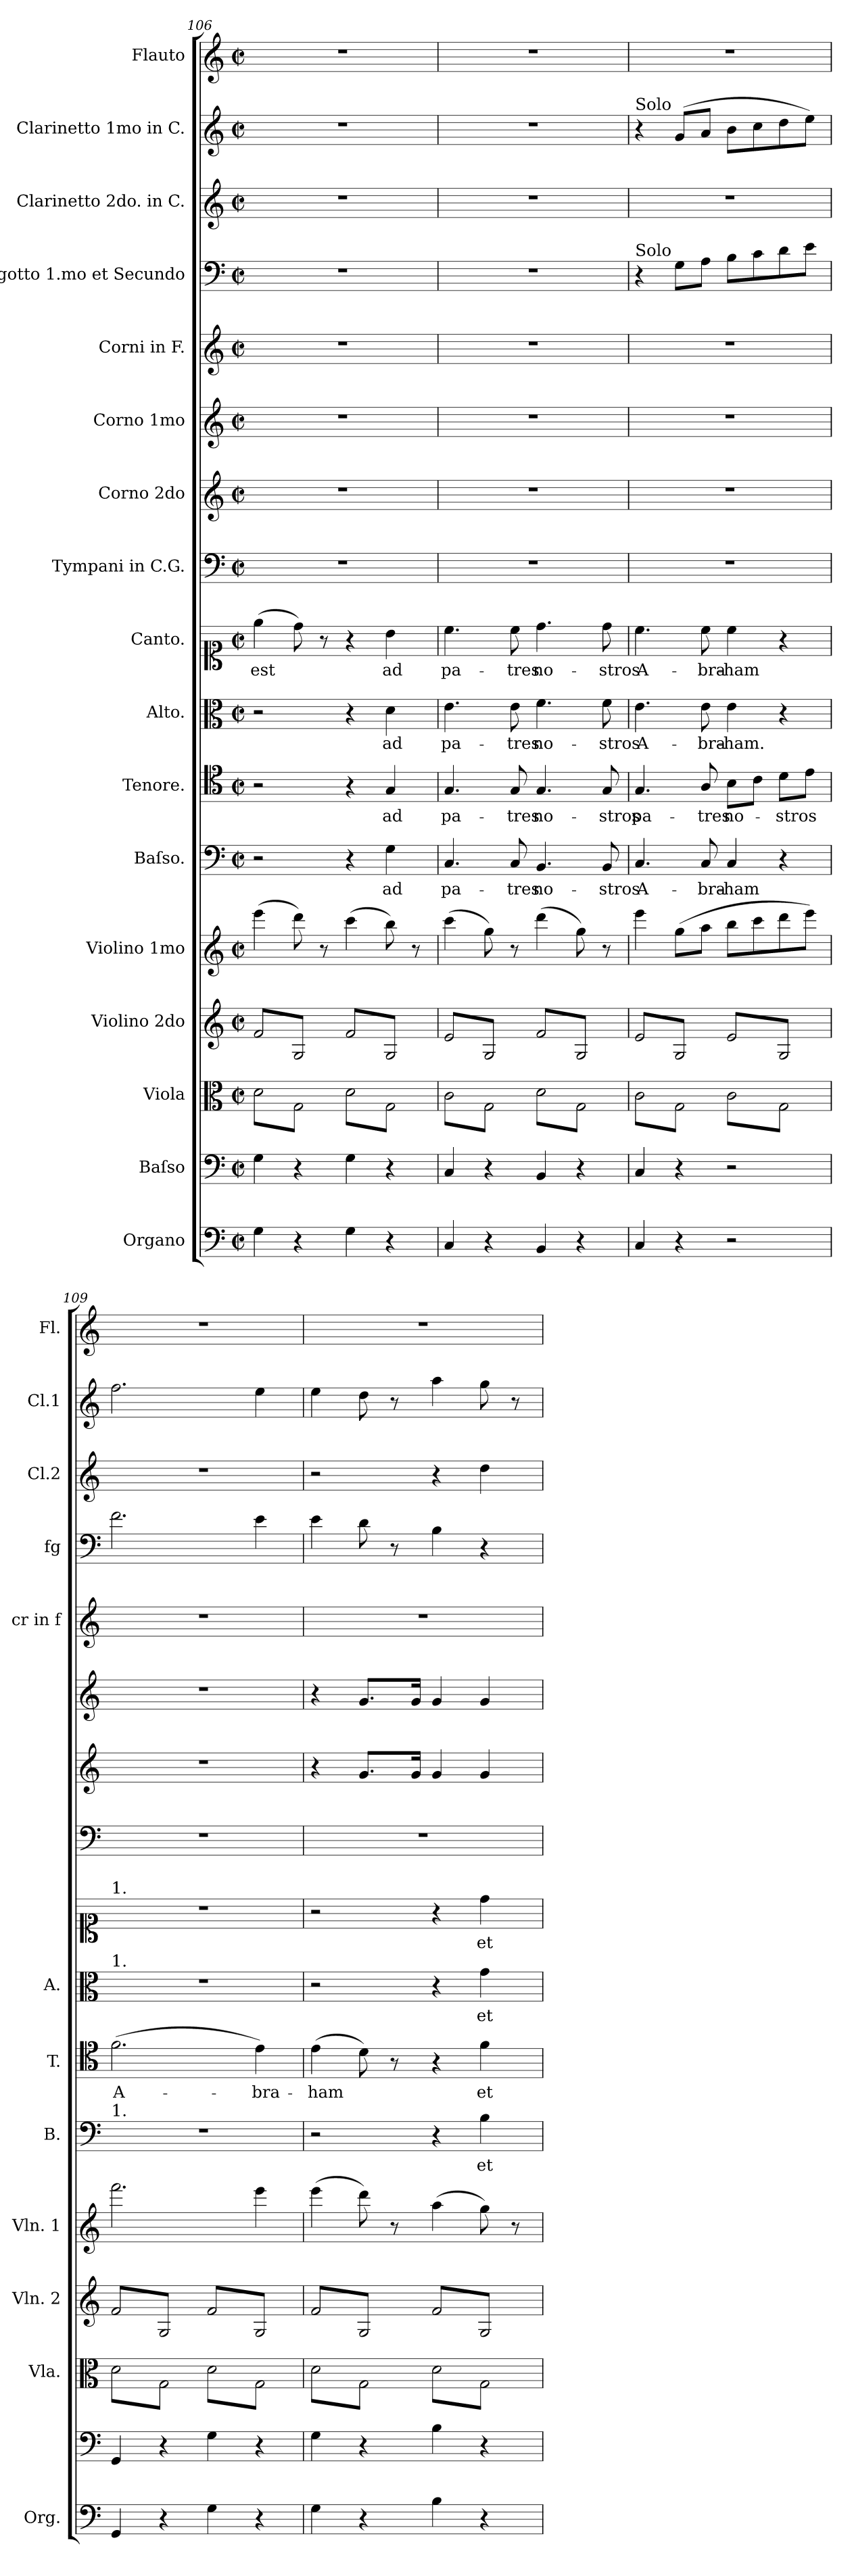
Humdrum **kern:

**kern	**kern	**kern	**kern	**kern	**kern	**text	**kern	**text	**kern	**text	**kern	**text	**kern	**kern	**kern	**kern	**kern	**kern	**kern	**kern
*part17	*part16	*part15	*part14	*part13	*part12	*part12	*part11	*part11	*part10	*part10	*part9	*part9	*part8	*part7	*part6	*part5	*part4	*part3	*part2	*part1
*staff17	*staff16	*staff15	*staff14	*staff13	*staff12	*staff12	*staff11	*staff11	*staff10	*staff10	*staff9	*staff9	*staff8	*staff7	*staff6	*staff5	*staff4	*staff3	*staff2	*staff1
*I"Organo	*I"Baſso	*I"Viola	*I"Violino 2do	*I"Violino 1mo	*I"Baſso.	*	*I"Tenore.	*	*I"Alto.	*	*I"Canto.	*	*I"Tympani in C.G.	*I"Corno 2do	*I"Corno 1mo	*I"Corni in F.	*I"Fagotto 1.mo et Secundo	*I"Clarinetto 2do. in C.	*I"Clarinetto 1mo in C.	*I"Flauto
*I'Org.	*	*I'Vla.	*I'Vln. 2	*I'Vln. 1	*I'B.	*	*I'T.	*	*I'A.	*	*	*	*	*	*	*I'cr in f	*I'fg	*I'Cl.2	*I'Cl.1	*I'Fl.
*clefF4	*clefF4	*clefC3	*clefG2	*clefG2	*clefF4	*	*clefC4	*	*clefC3	*	*clefC1	*	*clefF4	*clefG2	*clefG2	*clefG2	*clefF4	*clefG2	*clefG2	*clefG2
*	*	*	*	*	*	*	*	*	*	*	*	*	*	*	*	*ITrd4c7	*	*	*	*
*k[]	*k[]	*k[]	*k[]	*k[]	*k[]	*	*k[]	*	*k[]	*	*k[]	*	*k[]	*k[]	*k[]	*k[b-]	*k[]	*k[]	*k[]	*k[]
*M2/2	*M2/2	*M2/2	*M2/2	*M2/2	*M2/2	*	*M2/2	*	*M2/2	*	*M2/2	*	*M2/2	*M2/2	*M2/2	*M2/2	*M2/2	*M2/2	*M2/2	*M2/2
*met(c|)	*met(c|)	*met(c|)	*met(c|)	*met(c|)	*met(c|)	*	*met(c|)	*	*met(c|)	*	*met(c|)	*	*met(c|)	*met(c|)	*met(c|)	*met(c|)	*met(c|)	*met(c|)	*met(c|)	*met(c|)
=106	=106	=106	=106	=106	=106	=106	=106	=106	=106	=106	=106	=106	=106	=106	=106	=106	=106	=106	=106	=106
*	*	*tremolo	*	*	*	*	*	*	*	*	*	*	*	*	*	*	*	*	*	*
*	*	*	*tremolo	*	*	*	*	*	*	*	*	*	*	*	*	*	*	*	*	*
4G\	4G\	8d\L	8f/L	(4eee\	2r	.	2r	.	2r	.	(4ee\	est	1r	1r	1r	1r	1r	1r	1r	1r
.	.	8G\	8G/	.	.	.	.	.	.	.	.	.	.	.	.	.	.	.	.	.
4r	4r	8d\	8f/	8ddd\)	.	.	.	.	.	.	8dd\)	.	.	.	.	.	.	.	.	.
.	.	8G\J	8G/J	8r	.	.	.	.	.	.	8r	.	.	.	.	.	.	.	.	.
4G\	4G\	8d\L	8f/L	(4ccc\	4r	.	4r	.	4r	.	4r	.	.	.	.	.	.	.	.	.
.	.	8G\	8G/	.	.	.	.	.	.	.	.	.	.	.	.	.	.	.	.	.
4r	4r	8d\	8f/	8bb\)	4G\	ad	4G/	ad	4d\	ad	4b\	ad	.	.	.	.	.	.	.	.
.	.	8G\J	8G/J	8r	.	.	.	.	.	.	.	.	.	.	.	.	.	.	.	.
=107	=107	=107	=107	=107	=107	=107	=107	=107	=107	=107	=107	=107	=107	=107	=107	=107	=107	=107	=107	=107
4C/	4C/	8c\L	8e/L	(4ccc\	4.C/	pa-	4.G/	pa-	4.e\	pa-	4.cc\	pa-	1r	1r	1r	1r	1r	1r	1r	1r
.	.	8G\	8G/	.	.	.	.	.	.	.	.	.	.	.	.	.	.	.	.	.
4r	4r	8c\	8e/	8gg\)	.	.	.	.	.	.	.	.	.	.	.	.	.	.	.	.
.	.	8G\J	8G/J	8r	8C/	-tres	8G/	-tres	8e\	-tres	8cc\	-tres	.	.	.	.	.	.	.	.
4BB/	4BB/	8d\L	8f/L	(4ddd\	4.BB/	no-	4.G/	no-	4.f\	no-	4.dd\	no-	.	.	.	.	.	.	.	.
.	.	8G\	8G/	.	.	.	.	.	.	.	.	.	.	.	.	.	.	.	.	.
4r	4r	8d\	8f/	8gg\)	.	.	.	.	.	.	.	.	.	.	.	.	.	.	.	.
.	.	8G\J	8G/J	8r	8BB/	-stros	8G/	-stros	8f\	-stros	8dd\	-stros	.	.	.	.	.	.	.	.
=108	=108	=108	=108	=108	=108	=108	=108	=108	=108	=108	=108	=108	=108	=108	=108	=108	=108	=108	=108	=108
!	!	!	!	!	!	!	!	!	!	!	!	!	!	!	!	!	!	!	!LO:TX:a:t=Solo	!
!	!	!	!	!	!	!	!	!	!	!	!	!	!	!	!	!	!LO:TX:a:t=Solo	!	!	!
4C/	4C/	8c\L	8e/L	4eee\	4.C/	A-	4.G/	pa-	4.e\	A-	4.cc\	A-	1r	1r	1r	1r	4r	1r	4r	1r
.	.	8G\	8G/	.	.	.	.	.	.	.	.	.	.	.	.	.	.	.	.	.
4r	4r	8c\	8e/	(8gg\L	.	.	.	.	.	.	.	.	.	.	.	.	8G\L	.	(8g/L	.
.	.	8G\J	8G/J	8aa\J	8C/	-bra-	8A/	-tres	8e\	-bra-	8cc\	-bra-	.	.	.	.	8A\J	.	8a/J	.
2r	2r	8c\L	8e/L	8bb\L	4C/	-ham	8B\L	no-	4e\	-ham.	4cc\	-ham	.	.	.	.	8B\L	.	8b\L	.
.	.	8G\	8G/	8ccc\	.	.	8c\J	.	.	.	.	.	.	.	.	.	8c\	.	8cc\	.
.	.	8c\	8e/	8ddd\	4r	.	8d\L	-stros	4r	.	4r	.	.	.	.	.	8d\	.	8dd\	.
.	.	8G\J	8G/J	8eee\J)	.	.	8e\J	.	.	.	.	.	.	.	.	.	8e\J	.	8ee\J)	.
=109	=109	=109	=109	=109	=109	=109	=109	=109	=109	=109	=109	=109	=109	=109	=109	=109	=109	=109	=109	=109
!	!	!	!	!	!	!	!	!	!	!	!LO:TX:a:t=1.	!	!	!	!	!	!	!	!	!
!	!	!	!	!	!	!	!	!	!LO:TX:a:t=1.	!	!	!	!	!	!	!	!	!	!	!
!	!	!	!	!	!LO:TX:a:t=1.	!	!	!	!	!	!	!	!	!	!	!	!	!	!	!
4GG/	4GG/	8d\L	8f/L	2.fff\	1r	.	(2.f\	A-	1r	.	1r	.	1r	1r	1r	1r	2.f\	1r	2.ff\	1r
.	.	8G\	8G/	.	.	.	.	.	.	.	.	.	.	.	.	.	.	.	.	.
4r	4r	8d\	8f/	.	.	.	.	.	.	.	.	.	.	.	.	.	.	.	.	.
.	.	8G\J	8G/J	.	.	.	.	.	.	.	.	.	.	.	.	.	.	.	.	.
4G\	4G\	8d\L	8f/L	.	.	.	.	.	.	.	.	.	.	.	.	.	.	.	.	.
.	.	8G\	8G/	.	.	.	.	.	.	.	.	.	.	.	.	.	.	.	.	.
4r	4r	8d\	8f/	4eee\	.	.	4e\)	-bra-	.	.	.	.	.	.	.	.	4e\	.	4ee\	.
.	.	8G\J	8G/J	.	.	.	.	.	.	.	.	.	.	.	.	.	.	.	.	.
=110	=110	=110	=110	=110	=110	=110	=110	=110	=110	=110	=110	=110	=110	=110	=110	=110	=110	=110	=110	=110
4G\	4G\	8d\L	8f/L	(4eee\	2r	.	(4e\	-ham	2r	.	2r	.	1r	4r	4r	1r	4e\	2r	4ee\	1r
.	.	8G\	8G/	.	.	.	.	.	.	.	.	.	.	.	.	.	.	.	.	.
4r	4r	8d\	8f/	8ddd\)	.	.	8d\)	.	.	.	.	.	.	8.g/L	8.g/L	.	8d\	.	8dd\	.
.	.	8G\J	8G/J	8r	.	.	8r	.	.	.	.	.	.	.	.	.	8r	.	8r	.
.	.	.	.	.	.	.	.	.	.	.	.	.	.	16g/Jk	16g/Jk	.	.	.	.	.
4B\	4B\	8d\L	8f/L	(4aa\	4r	.	4r	.	4r	.	4r	.	.	4g/	4g/	.	4B\	4r	4aa\	.
.	.	8G\	8G/	.	.	.	.	.	.	.	.	.	.	.	.	.	.	.	.	.
4r	4r	8d\	8f/	8gg\)	4B\	et	4f\	et	4g\	et	4dd\	et	.	4g/	4g/	.	4r	4dd\	8gg\	.
.	.	8G\J	8G/J	8r	.	.	.	.	.	.	.	.	.	.	.	.	.	.	8r	.
*	*	*	*Xtremolo	*	*	*	*	*	*	*	*	*	*	*	*	*	*	*	*	*
*	*	*Xtremolo	*	*	*	*	*	*	*	*	*	*	*	*	*	*	*	*	*	*
.	.	.	.	.	.	.	.	.	.	.	.	.	.	.	.	.	.	.	.	.
.	.	.	.	.	.	.	.	.	.	.	.	.	.	.	.	.	.	.	.	.
=	=	=	=	=	=	=	=	=	=	=	=	=	=	=	=	=	=	=	=	=
*-	*-	*-	*-	*-	*-	*-	*-	*-	*-	*-	*-	*-	*-	*-	*-	*-	*-	*-	*-	*-
